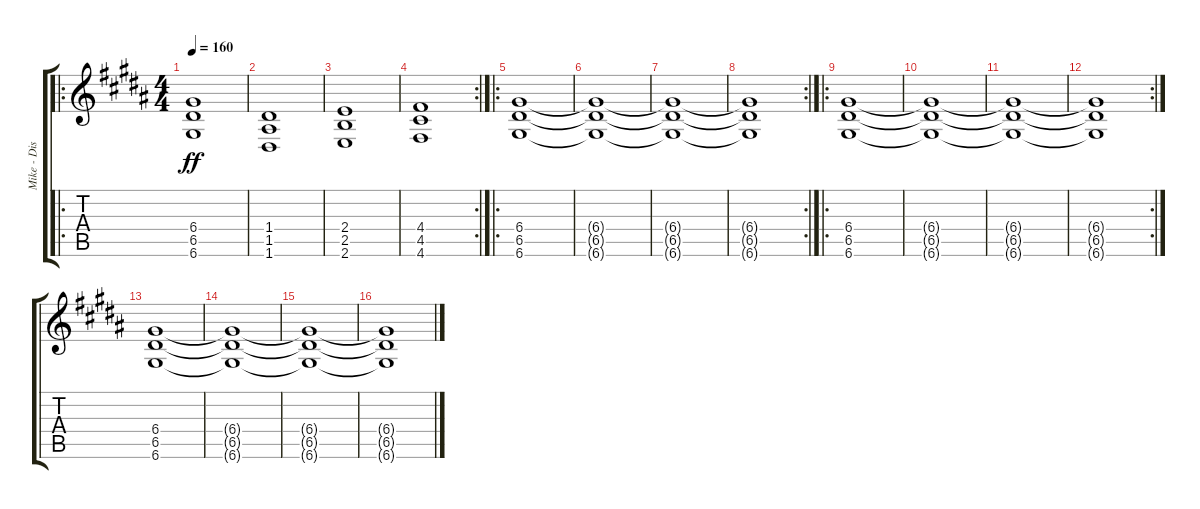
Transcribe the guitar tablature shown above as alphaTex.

\track ("Mike - Distortion" "Mike - Dis") {instrument overdrivenguitar}
\staff {score tabs}
\tuning (E4 B3 G3 D3 A2 D2) {hide}
\ro
\ts (4 4)
\tempo 160
\clef g2
\ks b
(6.4 6.5 6.6).1{dy ff} |
\ks g#minor
(1.4 1.5 1.6).1 |
(2.4 2.5 2.6).1 |
\rc 2
(4.4 4.5 4.6).1 |
\ro
\ks b
(6.4 6.5 6.6).1 |
\ks g#minor
(6.4{t} 6.5{t} 6.6{t}).1 |
(6.4{t} 6.5{t} 6.6{t}).1 |
\rc 2
(6.4{t} 6.5{t} 6.6{t}).1 |
\ro
\ks b
(6.4 6.5 6.6).1 |
\ks g#minor
(6.4{t} 6.5{t} 6.6{t}).1 |
(6.4{t} 6.5{t} 6.6{t}).1 |
\rc 2
(6.4{t} 6.5{t} 6.6{t}).1 |
\ks b
(6.4 6.5 6.6).1 |
\ks g#minor
(6.4{t} 6.5{t} 6.6{t}).1 |
(6.4{t} 6.5{t} 6.6{t}).1 |
(6.4{t} 6.5{t} 6.6{t}).1
